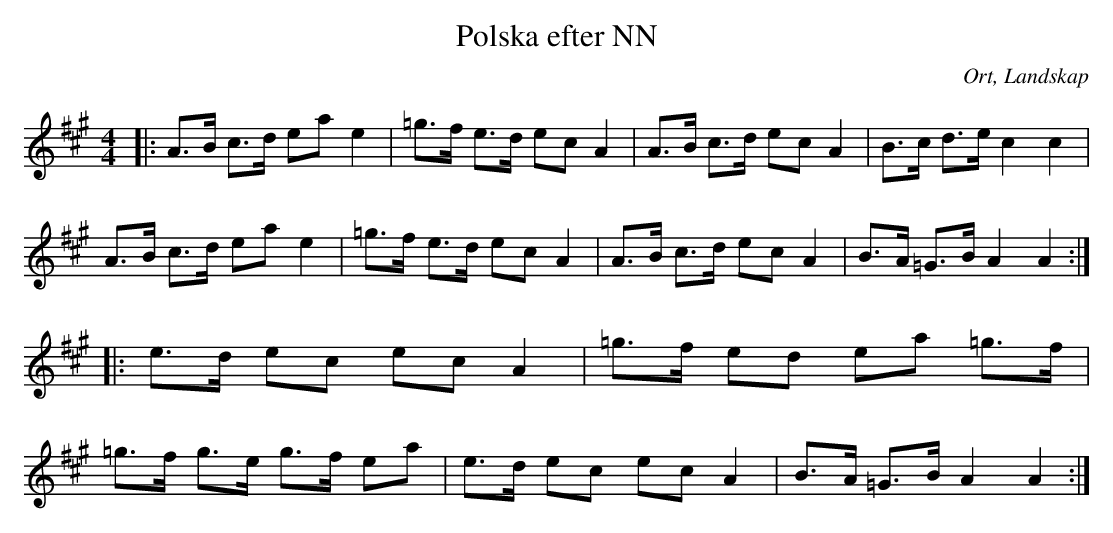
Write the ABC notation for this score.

X:1
T:Polska efter NN
O:Ort, Landskap
M:4/4
L:1/16
K:A
|: A3B c3d e2a2 e4 | =g3f e3d e2c2 A4 | A3B c3d e2c2 A4 |B3c d3e c4 c4  | A3B c3d e2a2 e4 | =g3f e3d e2c2 A4 | A3B c3d e2c2 A4 |B3A =G3B A4 A4:||:  e3d e2c2  e2c2 A4 | =g3f e2d2 e2a2 =g3f | =g3f g3e g3f e2a2 |e3d e2c2 e2c2 A4 |B3A =G3B A4 A4 :|
